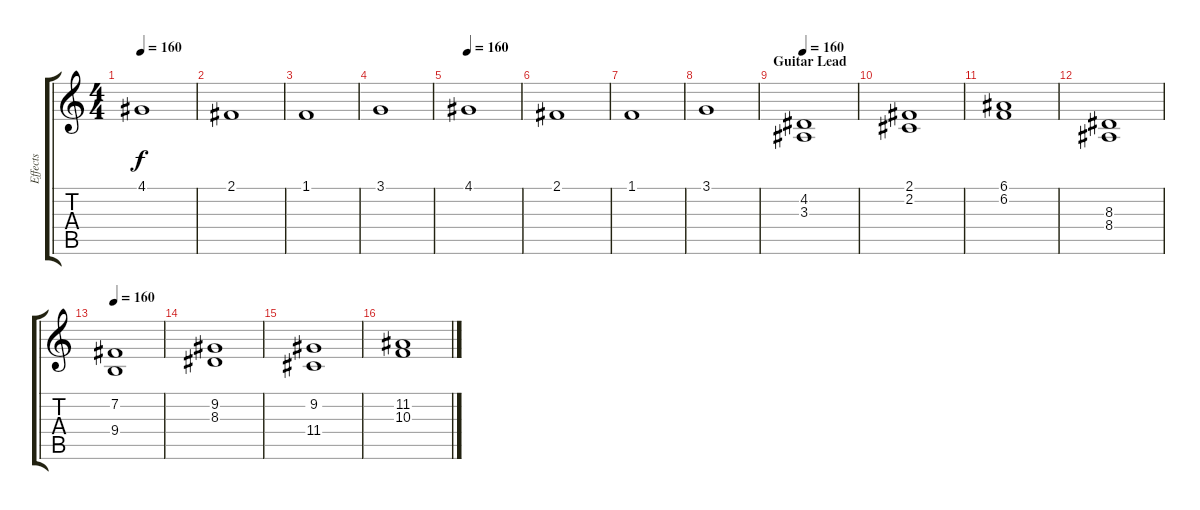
\track ("Effects" "Effects") {instrument pad2warm}
\staff {score tabs}
\tuning (E4 B3 G3 D3 A2 E2) {hide}
\ts (4 4)
\tempo 160
\clef g2
\ks c
4.1.1{dy f} |
2.1.1 |
1.1.1 |
3.1.1 |
\tempo 160
4.1.1 |
2.1.1 |
1.1.1 |
3.1.1 |
\section ("" "Guitar Lead")
\tempo 160
(4.2 3.3).1 |
(2.1 2.2).1 |
(6.1 6.2).1 |
(8.3 8.4).1 |
\tempo 160
(7.2 9.4).1 |
(9.2 8.3).1 |
(9.2 11.4).1 |
(11.2 10.3).1
